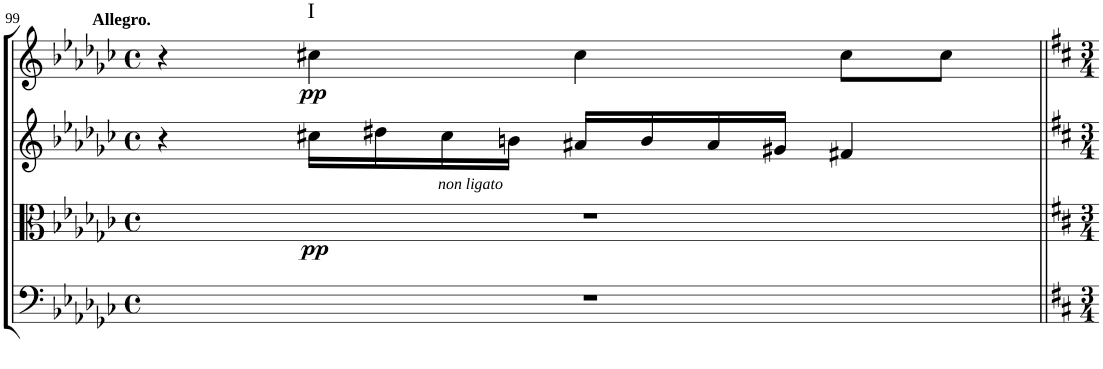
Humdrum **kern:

**kern	**kern	**dynam	**kern	**kern	**dynam	**harte
*part4	*part3	*part3	*part2	*part1	*part1	*part1
*staff4	*staff3	*staff3	*staff2	*staff1	*staff1	*
*I"Violoncello.	*I"Viola.	*	*I"Violino II.	*I"Violino I.	*	*
*I'Vc	*I'Vla	*	*I'Vln	*I'Vln	*	*
!!LO:PB:g=z
*clefF4	*clefC3	*	*clefG2	*clefG2	*	*
*k[b-e-a-d-g-c-]	*k[b-e-a-d-g-c-]	*	*k[b-e-a-d-g-c-]	*k[b-e-a-d-g-c-]	*	*
*G-:	*G-:	*	*G-:	*G-:	*	*
*M4/4	*M4/4	*	*M4/4	*M4/4	*	*
*met(c)	*met(c)	*	*met(c)	*met(c)	*	*
=99	=99	=99	=99	=99	=99	=99
!	!	!	!	!LO:TX:a:B:t=Allegro.	!	!
!	!	!LO:DY:b	!	!	!	!
1r	1r	pp	4r	4r	.	.
!	!	!	!	!	!LO:DY:b	!LO:H:kt=I
.	.	.	16cc#X\LL	4cc#X\	pp	N
.	.	.	16dd#X\	.	.	.
!	!	!	!LO:TX:b:i:t=non ligato	!	!	!
.	.	.	16cc#\	.	.	.
.	.	.	16bn\JJ	.	.	.
.	.	.	16a#X/LL	4cc#\	.	.
.	.	.	16b/	.	.	.
.	.	.	16a#/	.	.	.
.	.	.	16g#X/JJ	.	.	.
.	.	.	4f#X/	8cc#\L	.	.
.	.	.	.	8cc#\J	.	.
=||	=||	=||	=||	=||	=||	=||
*-	*-	*-	*-	*-	*-	*-
